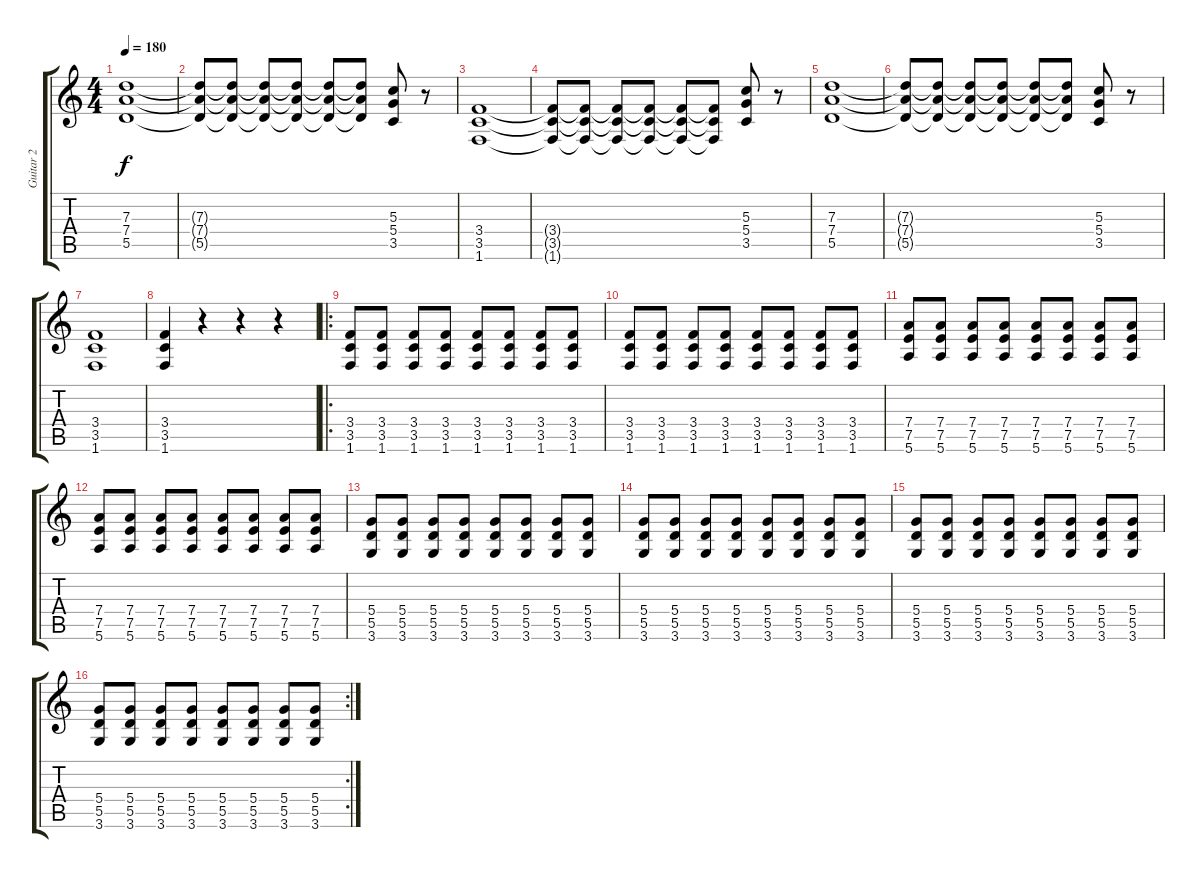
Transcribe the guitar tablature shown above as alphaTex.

\track ("Guitar 2" "Guitar 2") {instrument distortionguitar}
\staff {score tabs}
\tuning (E4 B3 G3 D3 A2 E2) {hide}
\ts (4 4)
\tempo 180
\clef g2
\ks c
(7.3 7.4 5.5).1{dy f} |
(7.3{t} 7.4{t} 5.5{t}).8 (7.3{t} 7.4{t} 5.5{t}).8 (7.3{t} 7.4{t} 5.5{t}).8 (7.3{t} 7.4{t} 5.5{t}).8 (7.3{t} 7.4{t} 5.5{t}).8 (7.3{t} 7.4{t} 5.5{t}).8 (5.3 5.4 3.5).8 r.8 |
(3.4 3.5 1.6).1 |
(3.4{t} 3.5{t} 1.6{t}).8 (3.4{t} 3.5{t} 1.6{t}).8 (3.4{t} 3.5{t} 1.6{t}).8 (3.4{t} 3.5{t} 1.6{t}).8 (3.4{t} 3.5{t} 1.6{t}).8 (3.4{t} 3.5{t} 1.6{t}).8 (5.3 5.4 3.5).8 r.8 |
(7.3 7.4 5.5).1 |
(7.3{t} 7.4{t} 5.5{t}).8 (7.3{t} 7.4{t} 5.5{t}).8 (7.3{t} 7.4{t} 5.5{t}).8 (7.3{t} 7.4{t} 5.5{t}).8 (7.3{t} 7.4{t} 5.5{t}).8 (7.3{t} 7.4{t} 5.5{t}).8 (5.3 5.4 3.5).8 r.8 |
(3.4 3.5 1.6).1 |
(3.4 3.5 1.6).4 r.4 r.4 r.4 |
\ro
(3.4 3.5 1.6).8 (3.4 3.5 1.6).8 (3.4 3.5 1.6).8 (3.4 3.5 1.6).8 (3.4 3.5 1.6).8 (3.4 3.5 1.6).8 (3.4 3.5 1.6).8 (3.4 3.5 1.6).8 |
(3.4 3.5 1.6).8 (3.4 3.5 1.6).8 (3.4 3.5 1.6).8 (3.4 3.5 1.6).8 (3.4 3.5 1.6).8 (3.4 3.5 1.6).8 (3.4 3.5 1.6).8 (3.4 3.5 1.6).8 |
(7.4 7.5 5.6).8 (7.4 7.5 5.6).8 (7.4 7.5 5.6).8 (7.4 7.5 5.6).8 (7.4 7.5 5.6).8 (7.4 7.5 5.6).8 (7.4 7.5 5.6).8 (7.4 7.5 5.6).8 |
(7.4 7.5 5.6).8 (7.4 7.5 5.6).8 (7.4 7.5 5.6).8 (7.4 7.5 5.6).8 (7.4 7.5 5.6).8 (7.4 7.5 5.6).8 (7.4 7.5 5.6).8 (7.4 7.5 5.6).8 |
(5.4 5.5 3.6).8 (5.4 5.5 3.6).8 (5.4 5.5 3.6).8 (5.4 5.5 3.6).8 (5.4 5.5 3.6).8 (5.4 5.5 3.6).8 (5.4 5.5 3.6).8 (5.4 5.5 3.6).8 |
(5.4 5.5 3.6).8 (5.4 5.5 3.6).8 (5.4 5.5 3.6).8 (5.4 5.5 3.6).8 (5.4 5.5 3.6).8 (5.4 5.5 3.6).8 (5.4 5.5 3.6).8 (5.4 5.5 3.6).8 |
(5.4 5.5 3.6).8 (5.4 5.5 3.6).8 (5.4 5.5 3.6).8 (5.4 5.5 3.6).8 (5.4 5.5 3.6).8 (5.4 5.5 3.6).8 (5.4 5.5 3.6).8 (5.4 5.5 3.6).8 |
\rc 2
(5.4 5.5 3.6).8 (5.4 5.5 3.6).8 (5.4 5.5 3.6).8 (5.4 5.5 3.6).8 (5.4 5.5 3.6).8 (5.4 5.5 3.6).8 (5.4 5.5 3.6).8 (5.4 5.5 3.6).8
